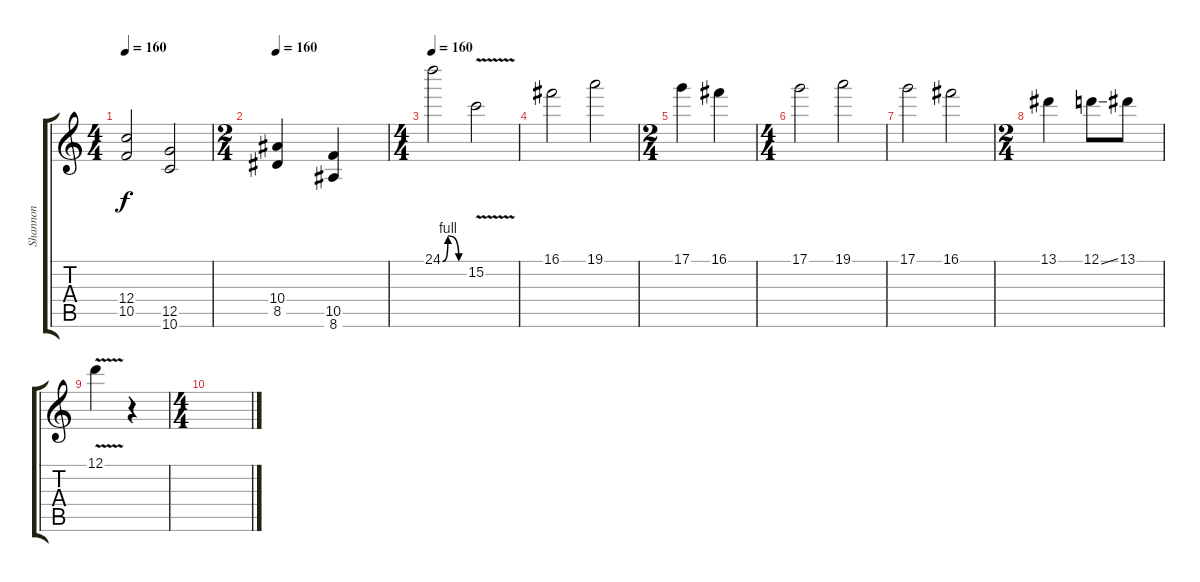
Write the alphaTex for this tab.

\track ("Shannon" "Shannon") {instrument distortionguitar}
\staff {score tabs}
\tuning (D4 A3 F3 C3 G2 D2) {hide}
\ts (4 4)
\tempo 160
\clef g2
\ks c
(12.4 10.5).2{dy f} (12.5 10.6).2 |
\ts (2 4)
\tempo 160
(10.4 8.5).4 (10.5 8.6).4 |
\ts (4 4)
\tempo 160
24.1{be (custom 0 0 15 4 45 0 60 0)}.2 15.2{v}.2 |
16.1.2 19.1.2 |
\ts (2 4)
17.1.4 16.1.4 |
\ts (4 4)
17.1.2 19.1.2 |
17.1.2 16.1.2 |
\ts (2 4)
13.1.4 12.1{ss}.8 13.1.8 |
12.1{v}.4 r.4 |
\ts (4 4)
